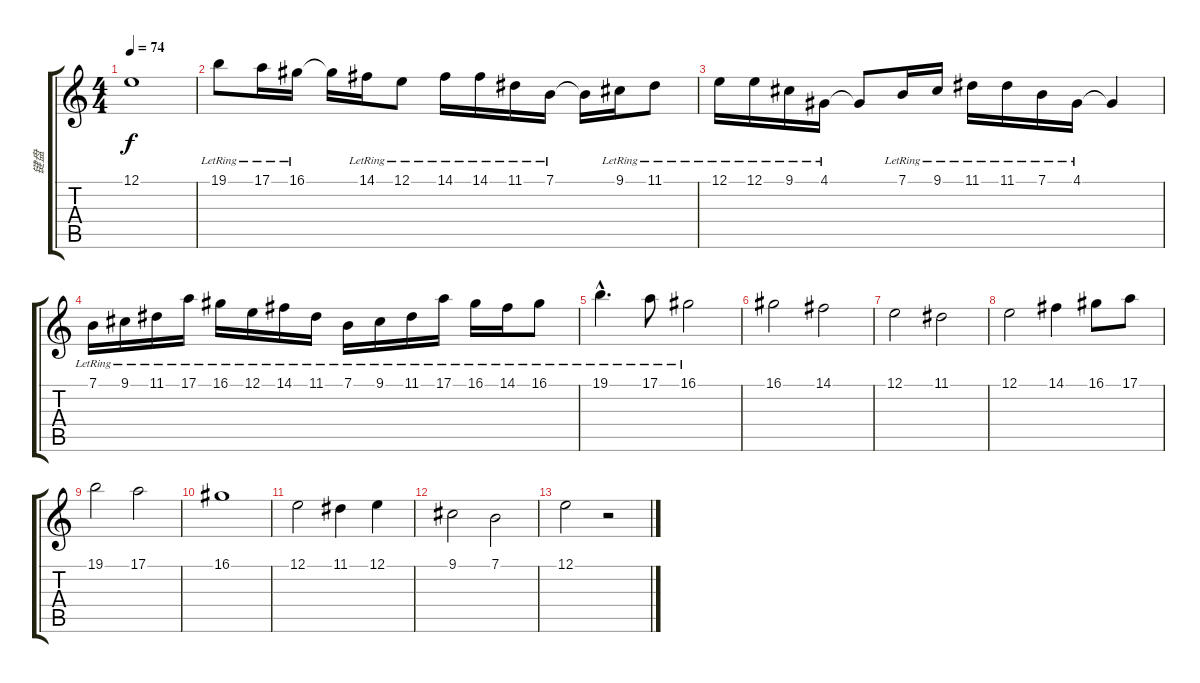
\track ("键盘" "键盘") {instrument synthstrings1}
\staff {score tabs}
\tuning (E4 B3 G3 D3 A2 E2) {hide}
\ts (4 4)
\tempo 74
\clef g2
\ks c
12.1.1{dy f} |
19.1{lr}.8{volume 16 instrument synthstrings1} 17.1{lr}.16 16.1{lr}.16 16.1{t}.16 14.1{lr}.16 12.1{lr}.8 14.1{lr}.16 14.1{lr}.16 11.1{lr}.16 7.1{lr}.16 7.1{t}.16 9.1{lr}.16 11.1{lr}.8 |
12.1{lr}.16 12.1{lr}.16 9.1{lr}.16 4.1{lr}.16 4.1{t}.8 7.1{lr}.16 9.1{lr}.16 11.1{lr}.16 11.1{lr}.16 7.1{lr}.16 4.1{lr}.16 4.1{t}.4 |
7.1{lr}.16 9.1{lr}.16 11.1{lr}.16 17.1{lr}.16 16.1{lr}.16 12.1{lr}.16 14.1{lr}.16 11.1{lr}.16 7.1{lr}.16 9.1{lr}.16 11.1{lr}.16 17.1{lr}.16 16.1{lr}.16 14.1{lr}.16 16.1{lr}.8 |
19.1{hac lr}.4{d} 17.1{lr}.8 16.1{lr}.2 |
16.1.2{volume 13} 14.1.2 |
12.1.2 11.1.2 |
12.1.2 14.1.4 16.1.8 17.1.8 |
19.1.2 17.1.2 |
16.1.1{volume 13} |
12.1.2{volume 12} 11.1.4{volume 11} 12.1.4 |
9.1.2{volume 10} 7.1.2{volume 9} |
12.1.2{volume 8} r.2
